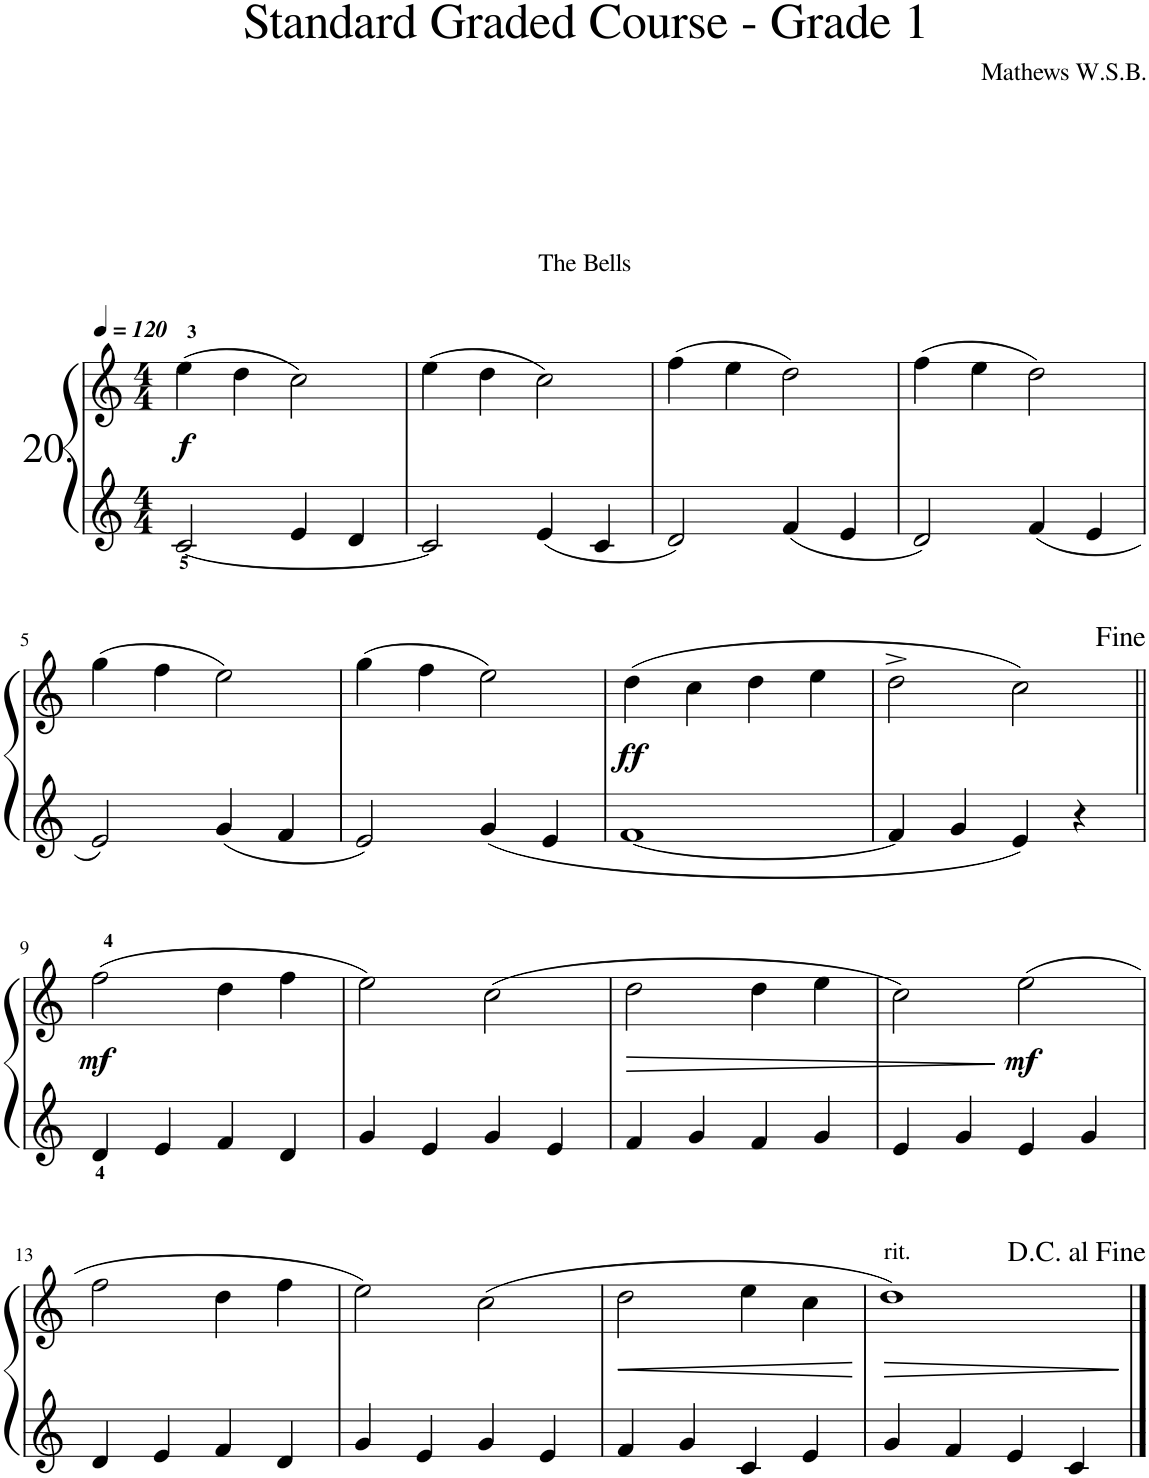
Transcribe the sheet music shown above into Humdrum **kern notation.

**kern	**kern	**dynam
*part1	*part1	*part1
*staff2	*staff1	*staff1/2
*I"Piano	*	*
*I'Pno.	*	*
*clefG2	*clefG2	*
*k[]	*k[]	*
*M4/4	*M4/4	*
*MM120	*MM120	*
=1	=1	=1
!	!	!LO:DY:b
[2c/	(4ee\	f
.	4dd\	.
4e/	2cc\)	.
4d/	.	.
=2	=2	=2
2c/]	(4ee\	.
.	4dd\	.
4e/	2cc\)	.
4c/	.	.
=3	=3	=3
2d/	(4ff\	.
.	4ee\	.
4f/	2dd\)	.
4e/	.	.
=4	=4	=4
2d/	(4ff\	.
.	4ee\	.
4f/	2dd\)	.
4e/	.	.
!!LO:LB:g=z
=5	=5	=5
2e/	(4gg\	.
.	4ff\	.
4g/	2ee\)	.
4f/	.	.
=6	=6	=6
2e/	(4gg\	.
.	4ff\	.
4g/	2ee\)	.
4e/	.	.
=7	=7	=7
!	!	!LO:DY:b
[1f	(4dd\	ff
.	4cc\	.
.	4dd\	.
.	4ee\	.
=8	=8	=8
4f/]	2dd^\	.
4g/	.	.
4e/	2cc\)	.
4r	.	.
!!LO:LB:g=z
=9||	=9||	=9||
!	!	!LO:DY:b
4d/	(2ff\	mf
4e/	.	.
4f/	4dd\	.
4d/	4ff\	.
=10	=10	=10
4g/	2ee\)	.
4e/	.	.
4g/	(2cc\	.
4e/	.	.
=11	=11	=11
!	!	!LO:HP:b
4f/	2dd\	>
4g/	.	.
4f/	4dd\	.
4g/	4ee\	.
=12	=12	=12
4e/	2cc\)	.
4g/	.	.
!	!	!LO:DY:n=1:b
4e/	(2ee\	] mf
4g/	.	.
!!LO:LB:g=z
=13	=13	=13
4d/	2ff\	.
4e/	.	.
4f/	4dd\	.
4d/	4ff\	.
=14	=14	=14
4g/	2ee\)	.
4e/	.	.
4g/	(2cc\	.
4e/	.	.
=15	=15	=15
!	!	!LO:HP:b
4f/	2dd\	<
4g/	.	.
4c/	4ee\	.
4e/	4cc\	.
.	.	[
=16	=16	=16
!	!LO:TX:a:t=rit.	!
!	!	!LO:HP:b
4g/	1dd)	>
4f/	.	.
4e/	.	.
4c/	.	.
.	.	]
==	==	==
*-	*-	*-
